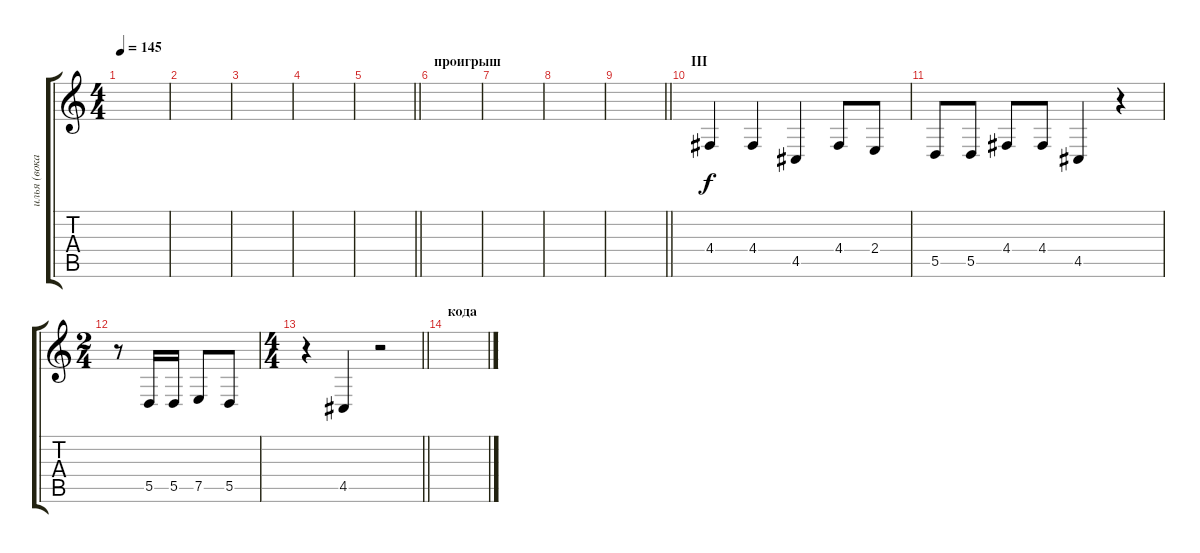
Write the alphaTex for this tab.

\track ("илья (вокал)" "илья (вока") {instrument lead8bassandlead}
\staff {score tabs}
\tuning (E4 B3 G3 D3 A2 E2) {hide}
\ts (4 4)
\tempo 145
\clef g2
\ks c
|
|
|
|
\barLineRight lightlight
|
\section ("" "проигрыш")
|
|
|
\barLineRight lightlight
|
\section ("" "III")
4.4.4 4.4.4 4.5.4 4.4.8 2.4.8 |
5.5.8 5.5.8 4.4.8 4.4.8 4.5.4 r.4 |
\ts (2 4)
r.8 5.5.16 5.5.16 7.5.8 5.5.8 |
\ts (4 4)
\barLineRight lightlight
r.4 4.5.4 r.2 |
\section ("" "кода")
